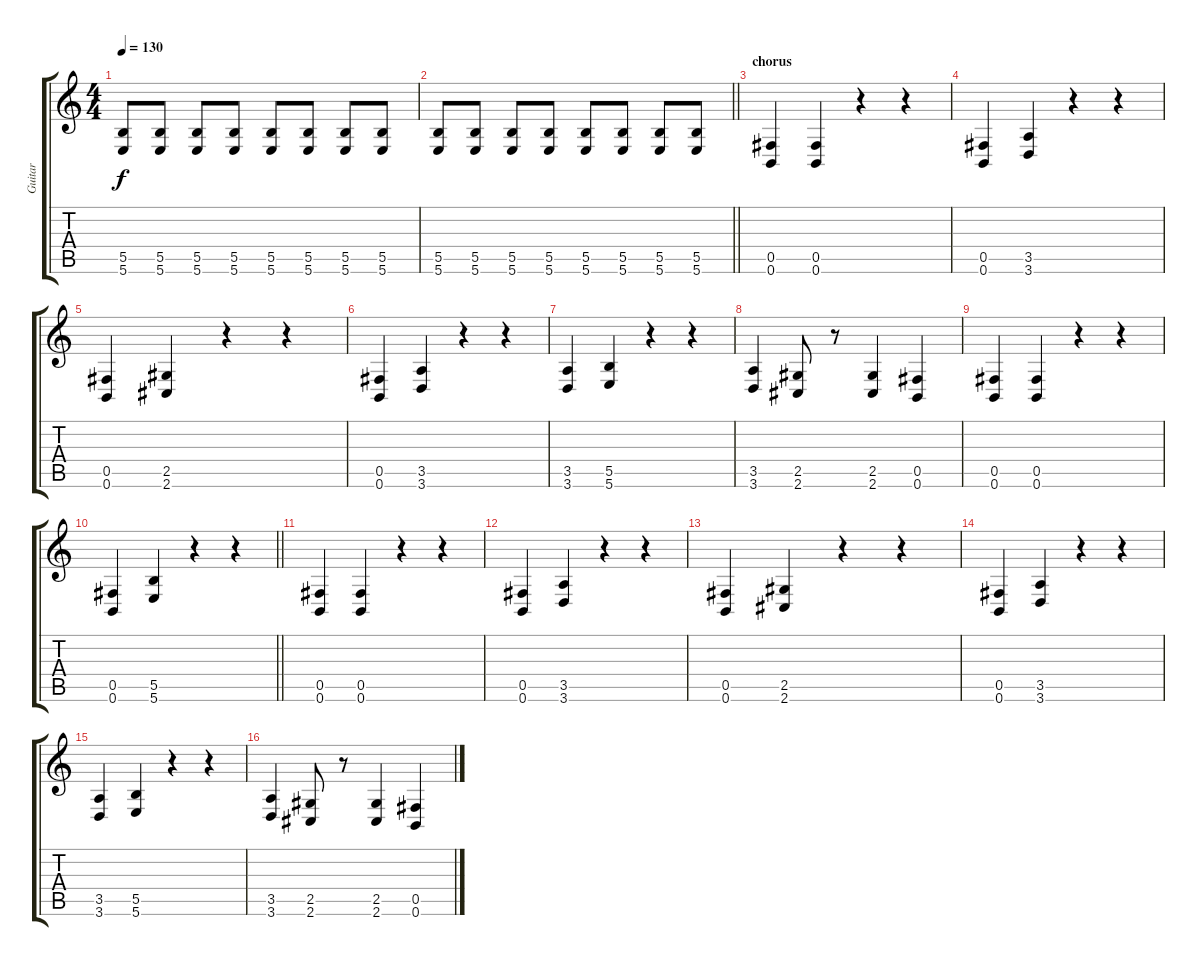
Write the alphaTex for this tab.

\track ("Guitar" "Guitar") {instrument distortionguitar}
\staff {score tabs}
\tuning (Db4 Ab3 E3 B2 Gb2 B1) {hide}
\ts (4 4)
\tempo 130
\clef g2
\ks c
(5.5 5.6).8{dy f} (5.5 5.6).8 (5.5 5.6).8 (5.5 5.6).8 (5.5 5.6).8 (5.5 5.6).8 (5.5 5.6).8 (5.5 5.6).8 |
\barLineRight lightlight
(5.5 5.6).8 (5.5 5.6).8 (5.5 5.6).8 (5.5 5.6).8 (5.5 5.6).8 (5.5 5.6).8 (5.5 5.6).8 (5.5 5.6).8 |
\section ("" "chorus")
(0.5 0.6).4 (0.5 0.6).4 r.4 r.4 |
(0.5 0.6).4 (3.5 3.6).4 r.4 r.4 |
(0.5 0.6).4 (2.5 2.6).4 r.4 r.4 |
(0.5 0.6).4 (3.5 3.6).4 r.4 r.4 |
(3.5 3.6).4 (5.5 5.6).4 r.4 r.4 |
(3.5 3.6).4 (2.5 2.6).8 r.8 (2.5 2.6).4 (0.5 0.6).4 |
(0.5 0.6).4 (0.5 0.6).4 r.4 r.4 |
\barLineRight lightlight
(0.5 0.6).4 (5.5 5.6).4 r.4 r.4 |
(0.5 0.6).4 (0.5 0.6).4 r.4 r.4 |
(0.5 0.6).4 (3.5 3.6).4 r.4 r.4 |
(0.5 0.6).4 (2.5 2.6).4 r.4 r.4 |
(0.5 0.6).4 (3.5 3.6).4 r.4 r.4 |
(3.5 3.6).4 (5.5 5.6).4 r.4 r.4 |
(3.5 3.6).4 (2.5 2.6).8 r.8 (2.5 2.6).4 (0.5 0.6).4
